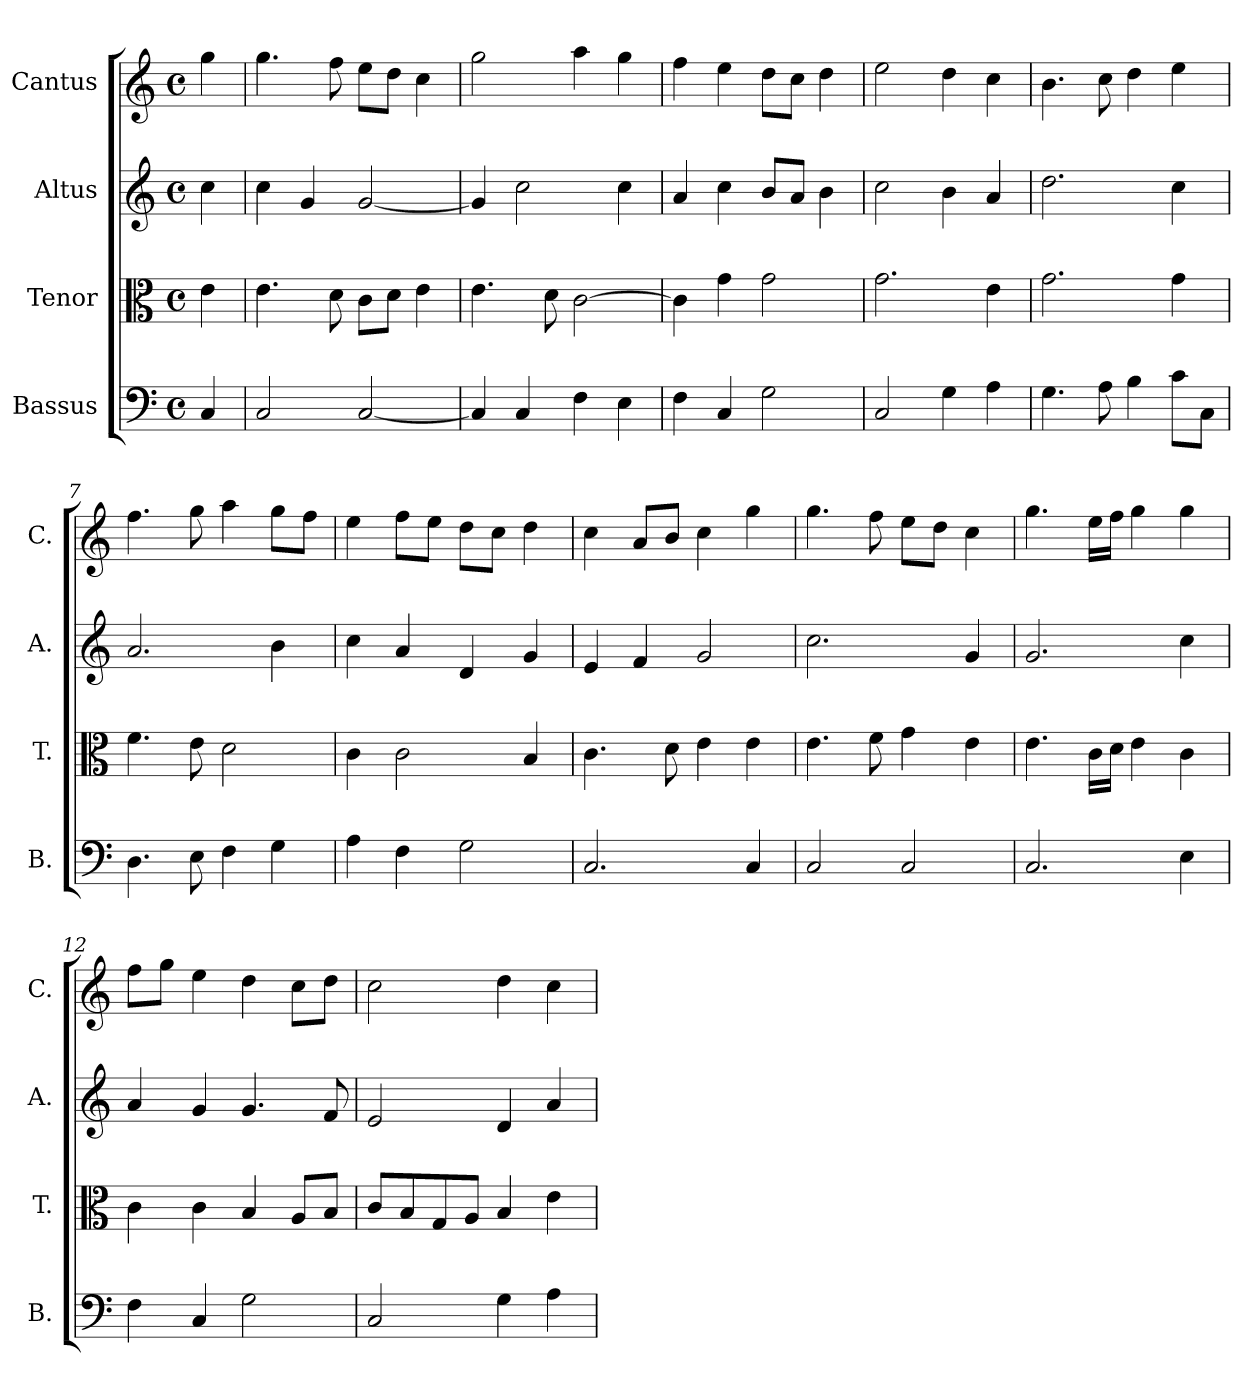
**kern	**kern	**kern	**kern
*part4	*part3	*part2	*part1
*staff4	*staff3	*staff2	*staff1
*I"Bassus	*I"Tenor	*I"Altus	*I"Cantus
*I'B.	*I'T.	*I'A.	*I'C.
*clefF4	*clefC3	*clefG2	*clefG2
*k[]	*k[]	*k[]	*k[]
*C:	*C:	*C:	*C:
*M4/4	*M4/4	*M4/4	*M4/4
*met(c)	*met(c)	*met(c)	*met(c)
=1	=1	=1	=1
4C/	4e\	4cc\	4gg\
=2	=2	=2	=2
2C/	4.e\	4cc\	4.gg\
.	.	4g/	.
.	8d\	.	8ff\
[2C/	8c\L	[2g/	8ee\L
.	8d\J	.	8dd\J
.	4e\	.	4cc\
=3	=3	=3	=3
4C/]	4.e\	4g/]	2gg\
4C/	.	2cc\	.
.	8d\	.	.
4F\	[2c\	.	4aa\
4E\	.	4cc\	4gg\
=4	=4	=4	=4
4F\	4c\]	4a/	4ff\
4C/	4g\	4cc\	4ee\
2G\	2g\	8b/L	8dd\L
.	.	8a/J	8cc\J
.	.	4b\	4dd\
=5	=5	=5	=5
2C/	2.g\	2cc\	2ee\
4G\	.	4b\	4dd\
4A\	4e\	4a/	4cc\
=6	=6	=6	=6
4.G\	2.g\	2.dd\	4.b\
8A\	.	.	8cc\
4B\	.	.	4dd\
8c\L	4g\	4cc\	4ee\
8C\J	.	.	.
=7	=7	=7	=7
4.D\	4.f\	2.a/	4.ff\
8E\	8e\	.	8gg\
4F\	2d\	.	4aa\
4G\	.	4b\	8gg\L
.	.	.	8ff\J
=8	=8	=8	=8
4A\	4c\	4cc\	4ee\
4F\	2c\	4a/	8ff\L
.	.	.	8ee\J
2G\	.	4d/	8dd\L
.	.	.	8cc\J
.	4B/	4g/	4dd\
=9	=9	=9	=9
2.C/	4.c\	4e/	4cc\
.	.	4f/	8a/L
.	8d\	.	8b/J
.	4e\	2g/	4cc\
4C/	4e\	.	4gg\
=10	=10	=10	=10
2C/	4.e\	2.cc\	4.gg\
.	8f\	.	8ff\
2C/	4g\	.	8ee\L
.	.	.	8dd\J
.	4e\	4g/	4cc\
=11	=11	=11	=11
2.C/	4.e\	2.g/	4.gg\
.	16c\LL	.	16ee\LL
.	16d\JJ	.	16ff\JJ
.	4e\	.	4gg\
4E\	4c\	4cc\	4gg\
!!LO:LB:g=z
=12	=12	=12	=12
4F\	4c\	4a/	8ff\L
.	.	.	8gg\J
4C/	4c\	4g/	4ee\
2G\	4B/	4.g/	4dd\
.	8A/L	.	8cc\L
.	8B/J	8f/	8dd\J
=13	=13	=13	=13
2C/	8c/L	2e/	2cc\
.	8B/	.	.
.	8G/	.	.
.	8A/J	.	.
4G\	4B/	4d/	4dd\
4A\	4e\	4a/	4cc\
=	=	=	=
*-	*-	*-	*-
